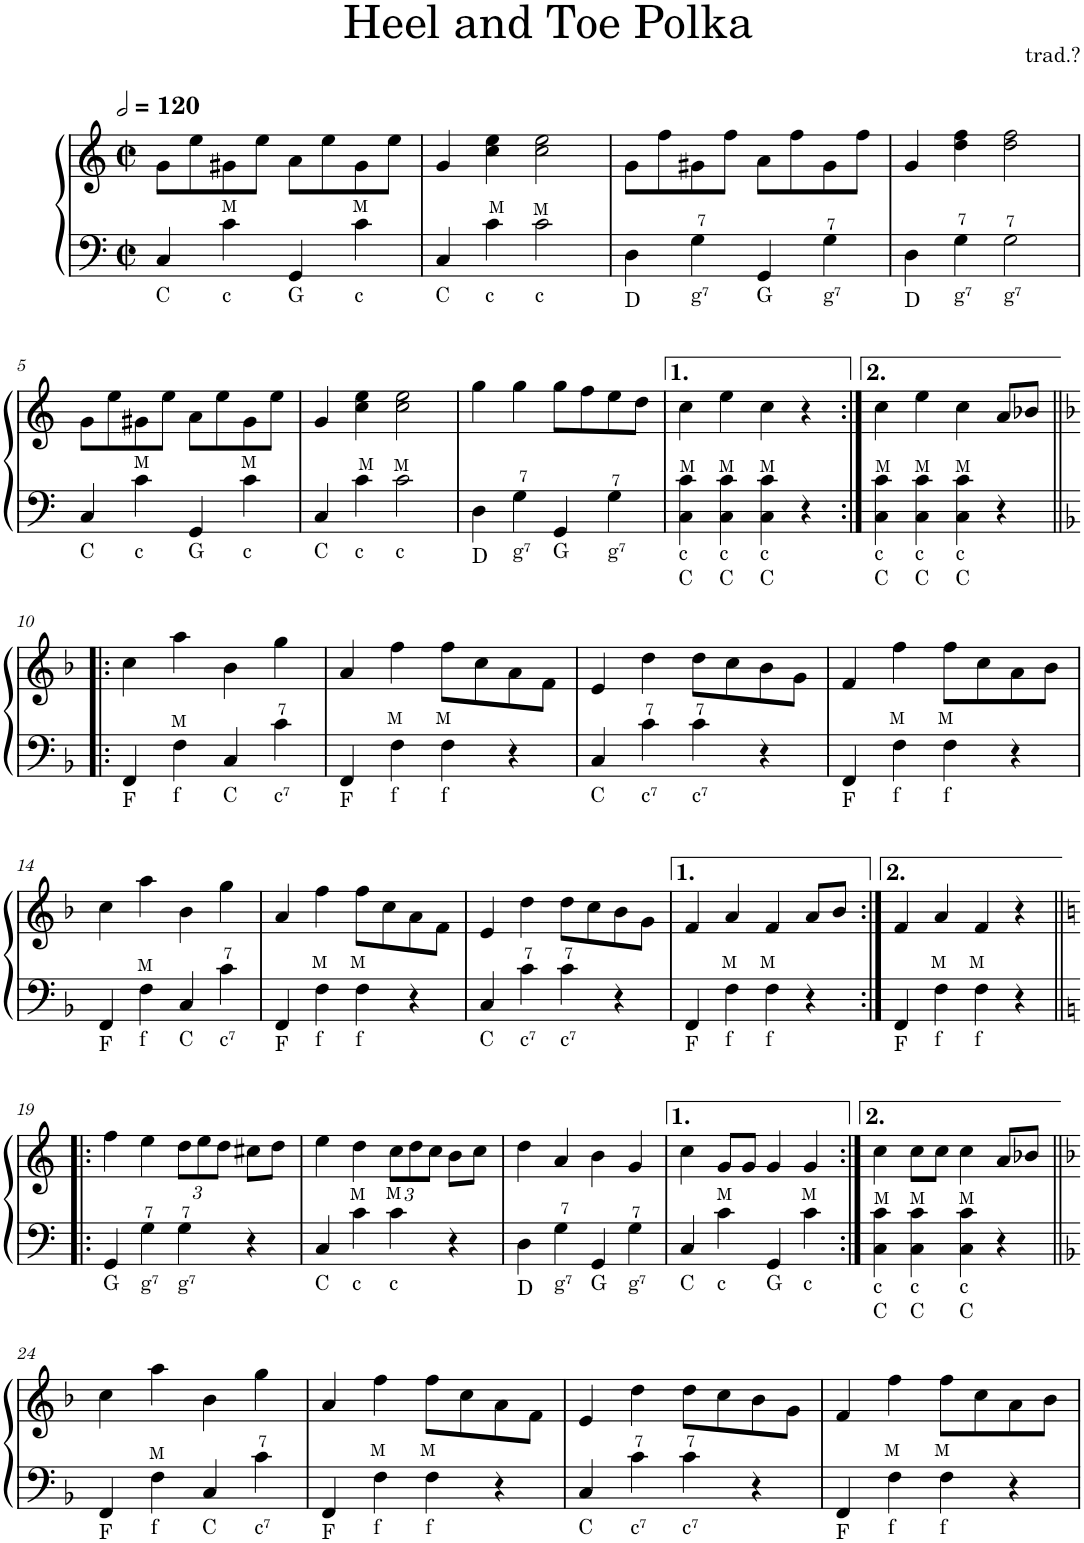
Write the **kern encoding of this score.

**kern	**kern	**kern
*part1	*part1	*part1
*staff3	*staff2	*staff1
*I"Accordion	*	*
*I'Acc.	*	*
*stria5	*	*
*clefF4	*clefF4	*clefG2
*k[]	*k[]	*k[]
*M2/2	*M2/2	*M2/2
*met(c|)	*met(c|)	*met(c|)
*MM240	*MM240	*MM240
=1	=1	=1
!	!LO:TX:b:t=C	!
!LO:TX:b:t=C	!	!
4C	4C/	8g\L
.	.	8ee\
!	!LO:TX:b:t=c	!
!LO:TX:b:t=c	!	!
4E 4G 4c	4c\	8g#X\
.	.	8ee\J
!	!LO:TX:b:t=G	!
!LO:TX:b:t=G	!	!
4GG	4GG/	8a\L
.	.	8ee\
!	!LO:TX:b:t=c	!
!LO:TX:b:t=c	!	!
4E 4G 4c	4c\	8g#\
.	.	8ee\J
=2	=2	=2
!	!LO:TX:b:t=C	!
!LO:TX:b:t=C	!	!
4C	4C/	4g/
!	!LO:TX:b:t=c	!
!LO:TX:b:t=c	!	!
4E 4G 4c	4c\	4cc\ 4ee\
!	!LO:TX:b:t=c	!
!LO:TX:b:t=c	!	!
2E 2G 2c	2c\	2cc\ 2ee\
=3	=3	=3
!	!LO:TX:b:t=D	!
!LO:TX:b:t=D	!	!
4D	4D\	8g\L
.	.	8ff\
!	!LO:TX:b:t=g⁷	!
!LO:TX:b:t=g⁷	!	!
4F 4G 4B	4G\	8g#X\
.	.	8ff\J
!	!LO:TX:b:t=G	!
!LO:TX:b:t=G	!	!
4GG	4GG/	8a\L
.	.	8ff\
!	!LO:TX:b:t=g⁷	!
!LO:TX:b:t=g⁷	!	!
4F 4G 4B	4G\	8g#\
.	.	8ff\J
=4	=4	=4
!	!LO:TX:b:t=D	!
!LO:TX:b:t=D	!	!
4D	4D\	4g/
!	!LO:TX:b:t=g⁷	!
!LO:TX:b:t=g⁷	!	!
4F 4G 4B	4G\	4dd\ 4ff\
!	!LO:TX:b:t=g⁷	!
!LO:TX:b:t=g⁷	!	!
2F 2G 2B	2G\	2dd\ 2ff\
!!LO:LB:g=z
=5	=5	=5
!	!LO:TX:b:t=C	!
!LO:TX:b:t=C	!	!
4C	4C/	8g\L
.	.	8ee\
!	!LO:TX:b:t=c	!
!LO:TX:b:t=c	!	!
4E 4G 4c	4c\	8g#X\
.	.	8ee\J
!	!LO:TX:b:t=G	!
!LO:TX:b:t=G	!	!
4GG	4GG/	8a\L
.	.	8ee\
!	!LO:TX:b:t=c	!
!LO:TX:b:t=c	!	!
4E 4G 4c	4c\	8g#\
.	.	8ee\J
=6	=6	=6
!	!LO:TX:b:t=C	!
!LO:TX:b:t=C	!	!
4C	4C/	4g/
!	!LO:TX:b:t=c	!
!LO:TX:b:t=c	!	!
4E 4G 4c	4c\	4cc\ 4ee\
!	!LO:TX:b:t=c	!
!LO:TX:b:t=c	!	!
2E 2G 2c	2c\	2cc\ 2ee\
=7	=7	=7
!	!LO:TX:b:t=D	!
!LO:TX:b:t=D	!	!
4D	4D\	4gg\
!	!LO:TX:b:t=g⁷	!
!LO:TX:b:t=g⁷	!	!
4F 4G 4B	4G\	4gg\
!	!LO:TX:b:t=G	!
!LO:TX:b:t=G	!	!
4GG	4GG/	8gg\L
.	.	8ff\
!	!LO:TX:b:t=g⁷	!
!LO:TX:b:t=g⁷	!	!
4F 4G 4B	4G\	8ee\
.	.	8dd\J
=8	=8	=8
!	!LO:TX:b:t=c	!
!	!LO:TX:b:t=C	!
!LO:TX:b:t=c	!	!
!LO:TX:b:t=C	!	!
4C 4E 4G 4c	4C\ 4c\	4cc\
!	!LO:TX:b:t=c	!
!	!LO:TX:b:t=C	!
!LO:TX:b:t=c	!	!
!LO:TX:b:t=C	!	!
4C 4E 4G 4c	4C\ 4c\	4ee\
!	!LO:TX:b:t=c	!
!	!LO:TX:b:t=C	!
!LO:TX:b:t=c	!	!
!LO:TX:b:t=C	!	!
4C 4E 4G 4c	4C\ 4c\	4cc\
4r	4r	4r
=9:|!	=9:|!	=9:|!
!	!LO:TX:b:t=c	!
!	!LO:TX:b:t=C	!
!LO:TX:b:t=c	!	!
!LO:TX:b:t=C	!	!
4C 4E 4G 4c	4C\ 4c\	4cc\
!	!LO:TX:b:t=c	!
!	!LO:TX:b:t=C	!
!LO:TX:b:t=c	!	!
!LO:TX:b:t=C	!	!
4C 4E 4G 4c	4C\ 4c\	4ee\
!	!LO:TX:b:t=c	!
!	!LO:TX:b:t=C	!
!LO:TX:b:t=c	!	!
!LO:TX:b:t=C	!	!
4C 4E 4G 4c	4C\ 4c\	4cc\
4r	4r	8a/L
.	.	8b-X/J
!!LO:LB:g=z
=10!|:	=10!|:	=10!|:
*k[b-]	*k[b-]	*k[b-]
!	!LO:TX:b:t=F	!
!LO:TX:b:t=F	!	!
4FF	4FF/	4cc\
!	!LO:TX:b:t=f	!
!LO:TX:b:t=f	!	!
4F 4A 4c	4F\	4aa\
!	!LO:TX:b:t=C	!
!LO:TX:b:t=C	!	!
4C	4C/	4b-\
!	!LO:TX:b:t=c⁷	!
!LO:TX:b:t=c⁷	!	!
4E 4B- 4c	4c\	4gg\
=11	=11	=11
!	!LO:TX:b:t=F	!
!LO:TX:b:t=F	!	!
4FF	4FF/	4a/
!	!LO:TX:b:t=f	!
!LO:TX:b:t=f	!	!
4F 4A 4c	4F\	4ff\
!	!LO:TX:b:t=f	!
!LO:TX:b:t=f	!	!
4F 4A 4c	4F\	8ff\L
.	.	8cc\
4r	4r	8a\
.	.	8f\J
=12	=12	=12
!	!LO:TX:b:t=C	!
!LO:TX:b:t=C	!	!
4C	4C/	4e/
!	!LO:TX:b:t=c⁷	!
!LO:TX:b:t=c⁷	!	!
4E 4B- 4c	4c\	4dd\
!	!LO:TX:b:t=c⁷	!
!LO:TX:b:t=c⁷	!	!
4E 4B- 4c	4c\	8dd\L
.	.	8cc\
4r	4r	8b-\
.	.	8g\J
=13	=13	=13
!	!LO:TX:b:t=F	!
!LO:TX:b:t=F	!	!
4FF	4FF/	4f/
!	!LO:TX:b:t=f	!
!LO:TX:b:t=f	!	!
4F 4A 4c	4F\	4ff\
!	!LO:TX:b:t=f	!
!LO:TX:b:t=f	!	!
4F 4A 4c	4F\	8ff\L
.	.	8cc\
4r	4r	8a\
.	.	8b-\J
!!LO:LB:g=z
=14	=14	=14
!	!LO:TX:b:t=F	!
!LO:TX:b:t=F	!	!
4FF	4FF/	4cc\
!	!LO:TX:b:t=f	!
!LO:TX:b:t=f	!	!
4F 4A 4c	4F\	4aa\
!	!LO:TX:b:t=C	!
!LO:TX:b:t=C	!	!
4C	4C/	4b-\
!	!LO:TX:b:t=c⁷	!
!LO:TX:b:t=c⁷	!	!
4E 4B- 4c	4c\	4gg\
=15	=15	=15
!	!LO:TX:b:t=F	!
!LO:TX:b:t=F	!	!
4FF	4FF/	4a/
!	!LO:TX:b:t=f	!
!LO:TX:b:t=f	!	!
4F 4A 4c	4F\	4ff\
!	!LO:TX:b:t=f	!
!LO:TX:b:t=f	!	!
4F 4A 4c	4F\	8ff\L
.	.	8cc\
4r	4r	8a\
.	.	8f\J
=16	=16	=16
!	!LO:TX:b:t=C	!
!LO:TX:b:t=C	!	!
4C	4C/	4e/
!	!LO:TX:b:t=c⁷	!
!LO:TX:b:t=c⁷	!	!
4E 4B- 4c	4c\	4dd\
!	!LO:TX:b:t=c⁷	!
!LO:TX:b:t=c⁷	!	!
4E 4B- 4c	4c\	8dd\L
.	.	8cc\
4r	4r	8b-\
.	.	8g\J
=17	=17	=17
!	!LO:TX:b:t=F	!
!LO:TX:b:t=F	!	!
4FF	4FF/	4f/
!	!LO:TX:b:t=f	!
!LO:TX:b:t=f	!	!
4F 4A 4c	4F\	4a/
!	!LO:TX:b:t=f	!
!LO:TX:b:t=f	!	!
4F 4A 4c	4F\	4f/
4r	4r	8a/L
.	.	8b-/J
=18:|!	=18:|!	=18:|!
!	!LO:TX:b:t=F	!
!LO:TX:b:t=F	!	!
4FF	4FF/	4f/
!	!LO:TX:b:t=f	!
!LO:TX:b:t=f	!	!
4F 4A 4c	4F\	4a/
!	!LO:TX:b:t=f	!
!LO:TX:b:t=f	!	!
4F 4A 4c	4F\	4f/
4r	4r	4r
!!LO:LB:g=z
=19!|:	=19!|:	=19!|:
*k[]	*k[]	*k[]
!	!LO:TX:b:t=G	!
!LO:TX:b:t=G	!	!
4GG	4GG/	4ff\
!	!LO:TX:b:t=g⁷	!
!LO:TX:b:t=g⁷	!	!
4F 4G 4B	4G\	4ee\
*	*	*Xbrackettup
!	!LO:TX:b:t=g⁷	!
!LO:TX:b:t=g⁷	!	!
4F 4G 4B	4G\	12dd\L
.	.	12ee\
.	.	12dd\J
4r	4r	8cc#X\L
.	.	8dd\J
=20	=20	=20
!	!LO:TX:b:t=C	!
!LO:TX:b:t=C	!	!
4C	4C/	4ee\
!	!LO:TX:b:t=c	!
!LO:TX:b:t=c	!	!
4E 4G 4c	4c\	4dd\
!	!LO:TX:b:t=c	!
!LO:TX:b:t=c	!	!
4E 4G 4c	4c\	12cc\L
.	.	12dd\
.	.	12cc\J
4r	4r	8b\L
.	.	8cc\J
=21	=21	=21
!	!LO:TX:b:t=D	!
!LO:TX:b:t=D	!	!
4D	4D\	4dd\
!	!LO:TX:b:t=g⁷	!
!LO:TX:b:t=g⁷	!	!
4F 4G 4B	4G\	4a/
!	!LO:TX:b:t=G	!
!LO:TX:b:t=G	!	!
4GG	4GG/	4b\
!	!LO:TX:b:t=g⁷	!
!LO:TX:b:t=g⁷	!	!
4F 4G 4B	4G\	4g/
=22	=22	=22
!	!LO:TX:b:t=C	!
!LO:TX:b:t=C	!	!
4C	4C/	4cc\
!	!LO:TX:b:t=c	!
!LO:TX:b:t=c	!	!
4E 4G 4c	4c\	8g/L
.	.	8g/J
!	!LO:TX:b:t=G	!
!LO:TX:b:t=G	!	!
4GG	4GG/	4g/
!	!LO:TX:b:t=c	!
!LO:TX:b:t=c	!	!
4E 4G 4c	4c\	4g/
=23:|!	=23:|!	=23:|!
!	!LO:TX:b:t=c	!
!	!LO:TX:b:t=C	!
!LO:TX:b:t=c	!	!
!LO:TX:b:t=C	!	!
4C 4E 4G 4c	4C\ 4c\	4cc\
!	!LO:TX:b:t=c	!
!	!LO:TX:b:t=C	!
!LO:TX:b:t=c	!	!
!LO:TX:b:t=C	!	!
4C 4E 4G 4c	4C\ 4c\	8cc\L
.	.	8cc\J
!	!LO:TX:b:t=c	!
!	!LO:TX:b:t=C	!
!LO:TX:b:t=c	!	!
!LO:TX:b:t=C	!	!
4C 4E 4G 4c	4C\ 4c\	4cc\
4r	4r	8a/L
.	.	8b-X/J
!!LO:LB:g=z
=24||	=24||	=24||
*k[b-]	*k[b-]	*k[b-]
!	!LO:TX:b:t=F	!
!LO:TX:b:t=F	!	!
4FF	4FF/	4cc\
!	!LO:TX:b:t=f	!
!LO:TX:b:t=f	!	!
4F 4A 4c	4F\	4aa\
!	!LO:TX:b:t=C	!
!LO:TX:b:t=C	!	!
4C	4C/	4b-\
!	!LO:TX:b:t=c⁷	!
!LO:TX:b:t=c⁷	!	!
4E 4B- 4c	4c\	4gg\
=25	=25	=25
!	!LO:TX:b:t=F	!
!LO:TX:b:t=F	!	!
4FF	4FF/	4a/
!	!LO:TX:b:t=f	!
!LO:TX:b:t=f	!	!
4F 4A 4c	4F\	4ff\
!	!LO:TX:b:t=f	!
!LO:TX:b:t=f	!	!
4F 4A 4c	4F\	8ff\L
.	.	8cc\
4r	4r	8a\
.	.	8f\J
=26	=26	=26
!	!LO:TX:b:t=C	!
!LO:TX:b:t=C	!	!
4C	4C/	4e/
!	!LO:TX:b:t=c⁷	!
!LO:TX:b:t=c⁷	!	!
4E 4B- 4c	4c\	4dd\
!	!LO:TX:b:t=c⁷	!
!LO:TX:b:t=c⁷	!	!
4E 4B- 4c	4c\	8dd\L
.	.	8cc\
4r	4r	8b-\
.	.	8g\J
=27	=27	=27
!	!LO:TX:b:t=F	!
!LO:TX:b:t=F	!	!
4FF	4FF/	4f/
!	!LO:TX:b:t=f	!
!LO:TX:b:t=f	!	!
4F 4A 4c	4F\	4ff\
!	!LO:TX:b:t=f	!
!LO:TX:b:t=f	!	!
4F 4A 4c	4F\	8ff\L
.	.	8cc\
4r	4r	8a\
.	.	8b-\J
=	=	=
*-	*-	*-
